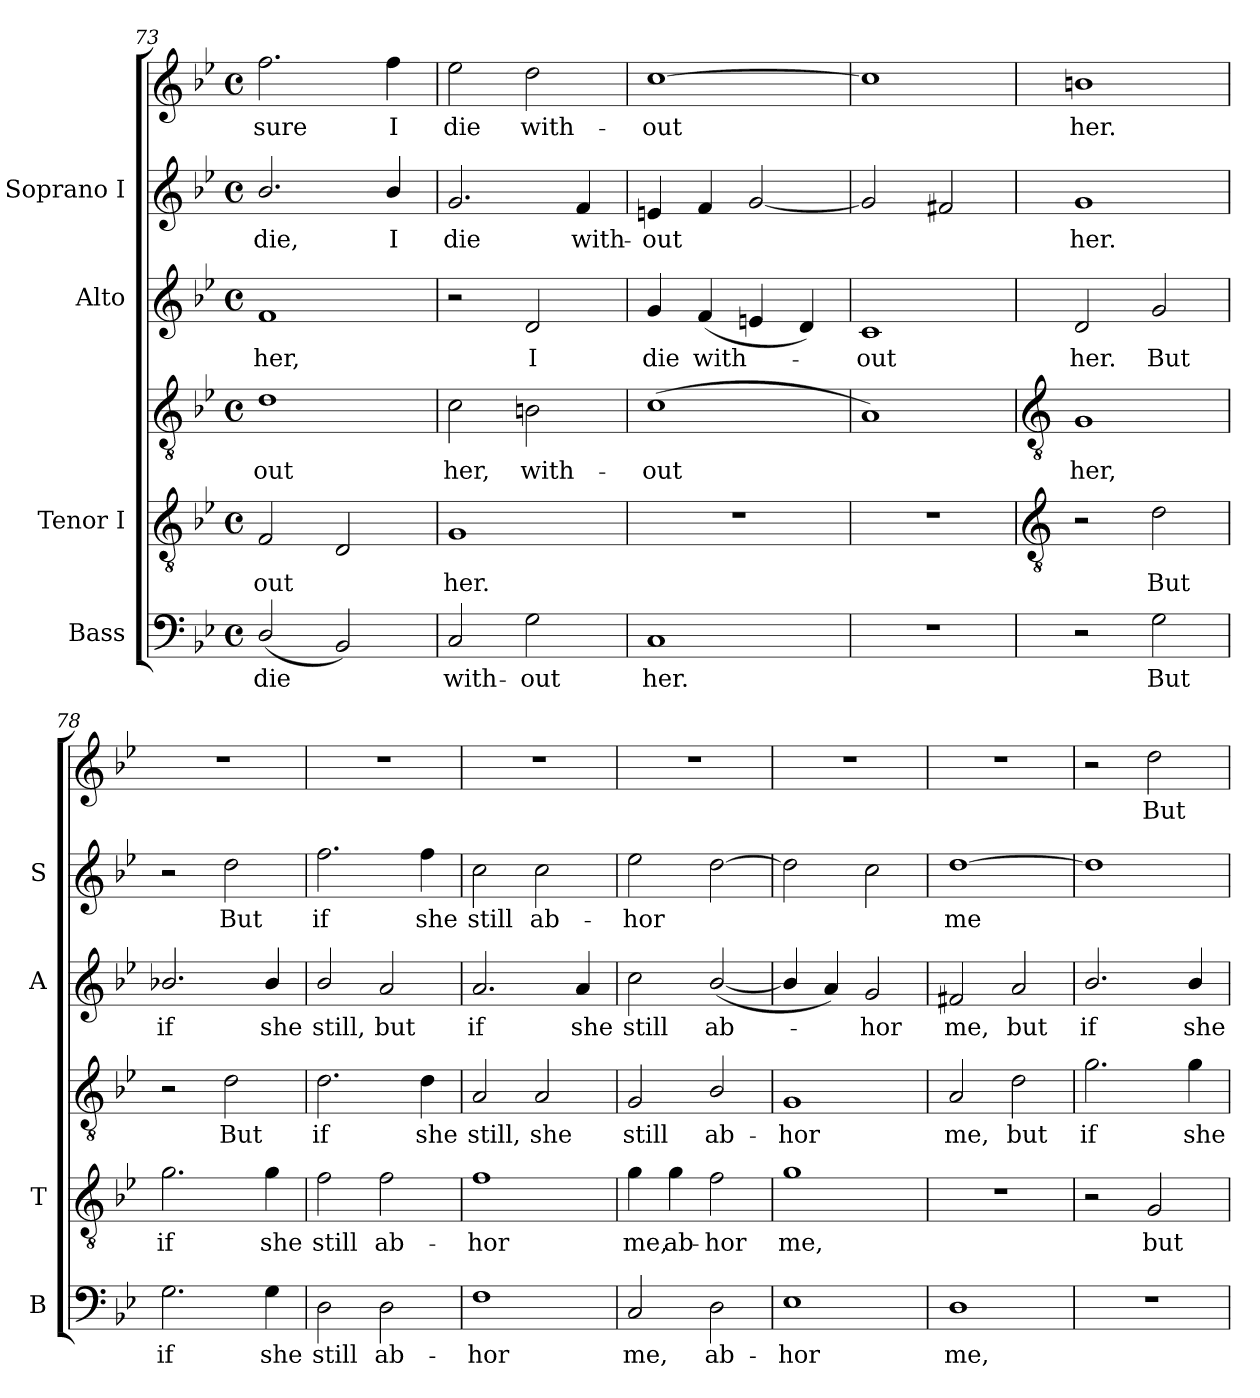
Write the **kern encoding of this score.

**kern	**text	**kern	**text	**kern	**text	**kern	**text	**kern	**text	**kern	**text
*part4	*part4	*part3	*part3	*part3	*part3	*part2	*part2	*part1	*part1	*part1	*part1
*staff6	*staff6	*staff5	*staff5	*staff4	*staff4	*staff3	*staff3	*staff2	*staff2	*staff1	*staff1
*I"Bass	*	*I"Tenor I	*	*	*	*I"Alto	*	*I"Soprano I	*	*	*
*I'B	*	*I'T	*	*	*	*I'A	*	*I'S	*	*	*
*clefF4	*	*clefGv2	*	*clefGv2	*	*clefG2	*	*clefG2	*	*clefG2	*
*k[b-e-]	*	*k[b-e-]	*	*k[b-e-]	*	*k[b-e-]	*	*k[b-e-]	*	*k[b-e-]	*
*B-:	*	*B-:	*	*B-:	*	*B-:	*	*B-:	*	*B-:	*
*M4/4	*	*M4/4	*	*M4/4	*	*M4/4	*	*M4/4	*	*M4/4	*
*met(c)	*	*met(c)	*	*met(c)	*	*met(c)	*	*met(c)	*	*met(c)	*
=73	=73	=73	=73	=73	=73	=73	=73	=73	=73	=73	=73
!	!LO:LY:b	!	!LO:LY:b	!	!LO:LY:b	!	!LO:LY:b	!	!LO:LY:b	!	!LO:LY:b
(<2D/	die	2F	out	1d	-out	1f	her,	2.b-/	die,	2.ff	sure
2BB-)	.	2D	.	.	.	.	.	.	.	.	.
!	!	!	!	!	!	!	!	!	!LO:LY:b	!	!LO:LY:b
.	.	.	.	.	.	.	.	4b-/	I	4ff	I
=74	=74	=74	=74	=74	=74	=74	=74	=74	=74	=74	=74
!	!LO:LY:b	!	!LO:LY:b	!	!LO:LY:b	!	!	!	!LO:LY:b	!	!LO:LY:b
2C	with-	1G	-her.	2c	her,	2r	.	2.g	-die	2ee-	die
!	!LO:LY:b	!	!	!	!LO:LY:b	!	!LO:LY:b	!	!	!	!LO:LY:b
2G	-out	.	.	2Bn	with-	2d	I	.	.	2dd	with-
!	!	!	!	!	!	!	!	!	!LO:LY:b	!	!
.	.	.	.	.	.	.	.	4f	with-	.	.
=75	=75	=75	=75	=75	=75	=75	=75	=75	=75	=75	=75
!	!LO:LY:b	!	!	!	!LO:LY:b	!	!LO:LY:b	!	!LO:LY:b	!	!LO:LY:b
1C	her.	1r	.	(<1c	out	4g	die	4en	out	[1cc	-out
!	!	!	!	!	!	!	!LO:LY:b	!	!	!	!
.	.	.	.	.	.	(<4f	with-	4f	.	.	.
.	.	.	.	.	.	4en	.	[2g	.	.	.
.	.	.	.	.	.	4d)	.	.	.	.	.
=76	=76	=76	=76	=76	=76	=76	=76	=76	=76	=76	=76
!	!	!	!	!	!	!	!LO:LY:b	!	!	!	!
1r	.	1r	.	1A)	.	1c	out	2g]	.	1cc]	.
.	.	.	.	.	.	.	.	2f#X	.	.	.
!!LO:LB:g=z
=77	=77	=77	=77	=77	=77	=77	=77	=77	=77	=77	=77
*	*	*clefGv2	*	*clefGv2	*	*	*	*	*	*	*
!	!	!	!	!	!LO:LY:b	!	!LO:LY:b	!	!LO:LY:b	!	!LO:LY:b
2r	.	2r	.	1G	her,	2d	her.	1g	her.	1bn	her.
!	!LO:LY:b	!	!LO:LY:b	!	!	!	!LO:LY:b	!	!	!	!
2G	But	2d	But	.	.	2g	But	.	.	.	.
=78	=78	=78	=78	=78	=78	=78	=78	=78	=78	=78	=78
!	!LO:LY:b	!	!LO:LY:b	!	!	!	!LO:LY:b	!	!	!	!
2.G	if	2.g	if	2r	.	2.b-X/	if	2r	.	1r	.
!	!	!	!	!	!LO:LY:b	!	!	!	!LO:LY:b	!	!
.	.	.	.	2d	But	.	.	2dd	But	.	.
!	!LO:LY:b	!	!LO:LY:b	!	!	!	!LO:LY:b	!	!	!	!
4G	she	4g	she	.	.	4b-/	she	.	.	.	.
=79	=79	=79	=79	=79	=79	=79	=79	=79	=79	=79	=79
!	!LO:LY:b	!	!LO:LY:b	!	!LO:LY:b	!	!LO:LY:b	!	!LO:LY:b	!	!
2D	still	2f	still	2.d	if	2b-/	still,	2.ff	if	1r	.
!	!LO:LY:b	!	!LO:LY:b	!	!	!	!LO:LY:b	!	!	!	!
2D	ab-	2f	ab-	.	.	2a	but	.	.	.	.
!	!	!	!	!	!LO:LY:b	!	!	!	!LO:LY:b	!	!
.	.	.	.	4d	she	.	.	4ff	she	.	.
=80	=80	=80	=80	=80	=80	=80	=80	=80	=80	=80	=80
!	!LO:LY:b	!	!LO:LY:b	!	!LO:LY:b	!	!LO:LY:b	!	!LO:LY:b	!	!
1F	-hor	1f	hor	2A	-still,	2.a	if	2cc	still	1r	.
!	!	!	!	!	!LO:LY:b	!	!	!	!LO:LY:b	!	!
.	.	.	.	2A	she	.	.	2cc	ab-	.	.
!	!	!	!	!	!	!	!LO:LY:b	!	!	!	!
.	.	.	.	.	.	4a	she	.	.	.	.
=81	=81	=81	=81	=81	=81	=81	=81	=81	=81	=81	=81
!	!LO:LY:b	!	!LO:LY:b	!	!LO:LY:b	!	!LO:LY:b	!	!LO:LY:b	!	!
2C	me,	4g	-me,	2G	still	2cc	still	2ee-	-hor	1r	.
!	!	!	!LO:LY:b	!	!	!	!	!	!	!	!
.	.	4g	ab-	.	.	.	.	.	.	.	.
!	!LO:LY:b	!	!LO:LY:b	!	!LO:LY:b	!	!LO:LY:b	!	!	!	!
2D	ab-	2f	-hor	2B-/	ab-	(<[2b-/	ab-	[2dd	.	.	.
=82	=82	=82	=82	=82	=82	=82	=82	=82	=82	=82	=82
!	!LO:LY:b	!	!LO:LY:b	!	!LO:LY:b	!	!	!	!	!	!
1E-	-hor	1g	me,	1G	hor	4b-/]	.	2dd]	.	1r	.
.	.	.	.	.	.	4a)	.	.	.	.	.
!	!	!	!	!	!	!	!LO:LY:b	!	!	!	!
.	.	.	.	.	.	2g	hor	2cc	.	.	.
=83	=83	=83	=83	=83	=83	=83	=83	=83	=83	=83	=83
!	!LO:LY:b	!	!	!	!LO:LY:b	!	!LO:LY:b	!	!LO:LY:b	!	!
1D	me,	1r	.	2A	me,	2f#X	me,	[1dd	me	1r	.
!	!	!	!	!	!LO:LY:b	!	!LO:LY:b	!	!	!	!
.	.	.	.	2d	but	2a	but	.	.	.	.
=84	=84	=84	=84	=84	=84	=84	=84	=84	=84	=84	=84
!	!	!	!	!	!LO:LY:b	!	!LO:LY:b	!	!	!	!
1r	.	2r	.	2.g	if	2.b-/	if	1dd]	.	2r	.
!	!	!	!LO:LY:b	!	!	!	!	!	!	!	!LO:LY:b
.	.	2G	but	.	.	.	.	.	.	2dd	But
!	!	!	!	!	!LO:LY:b	!	!LO:LY:b	!	!	!	!
.	.	.	.	4g	she	4b-/	she	.	.	.	.
=	=	=	=	=	=	=	=	=	=	=	=
*-	*-	*-	*-	*-	*-	*-	*-	*-	*-	*-	*-
